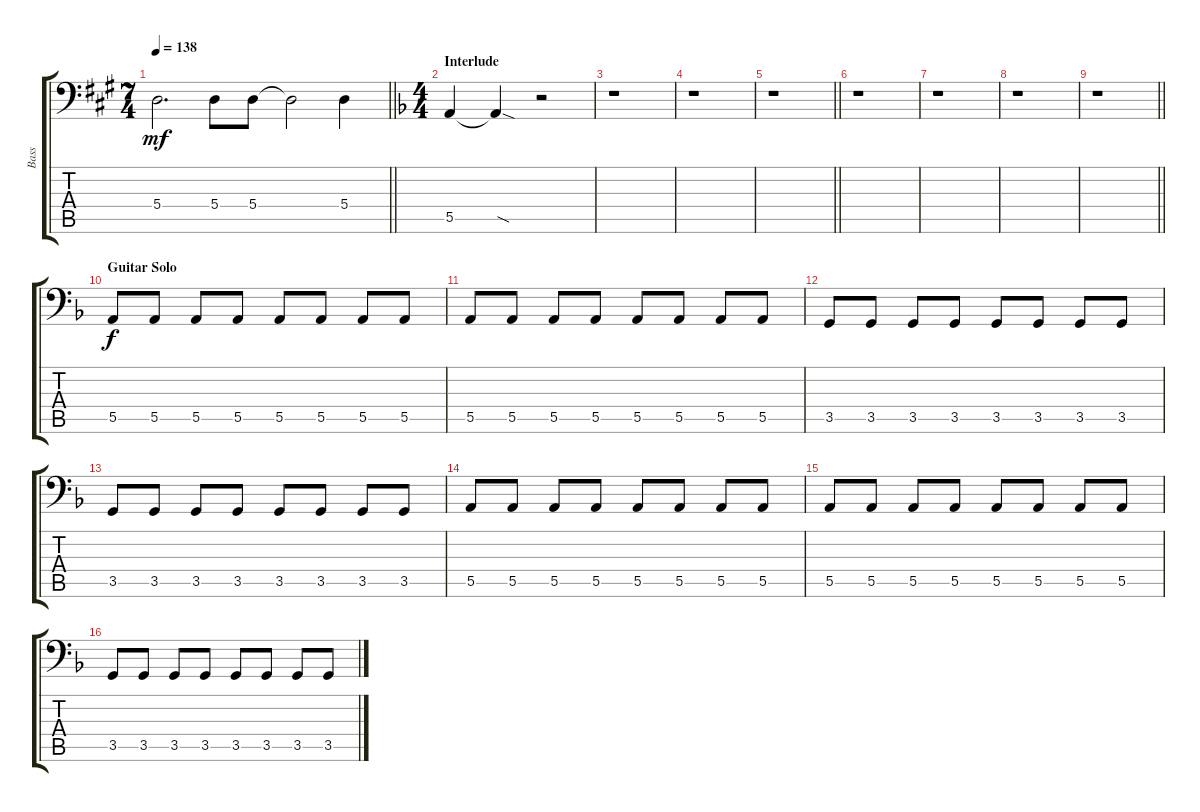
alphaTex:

\track ("Bass" "Bass") {instrument fretlessbass}
\staff {score tabs}
\tuning (C3 G2 D2 A1 E1 B0) {hide}
\ts (7 4)
\tempo 138
\clef f4
\barLineRight lightlight
\ks a
5.4.2{d dy mf} 5.4.8 5.4.8 5.4{t}.2 5.4.4 |
\ts (4 4)
\section ("" "Interlude")
\ks f
5.5.4 5.5{sod t}.4 r.2 |
r.1 |
r.1 |
\barLineRight lightlight
r.1 |
r.1 |
r.1 |
r.1 |
\barLineRight lightlight
r.1 |
\section ("" "Guitar Solo")
5.5.8{dy f} 5.5.8 5.5.8 5.5.8 5.5.8 5.5.8 5.5.8 5.5.8 |
5.5.8 5.5.8 5.5.8 5.5.8 5.5.8 5.5.8 5.5.8 5.5.8 |
3.5.8 3.5.8 3.5.8 3.5.8 3.5.8 3.5.8 3.5.8 3.5.8 |
3.5.8 3.5.8 3.5.8 3.5.8 3.5.8 3.5.8 3.5.8 3.5.8 |
5.5.8 5.5.8 5.5.8 5.5.8 5.5.8 5.5.8 5.5.8 5.5.8 |
5.5.8 5.5.8 5.5.8 5.5.8 5.5.8 5.5.8 5.5.8 5.5.8 |
3.5.8 3.5.8 3.5.8 3.5.8 3.5.8 3.5.8 3.5.8 3.5.8
